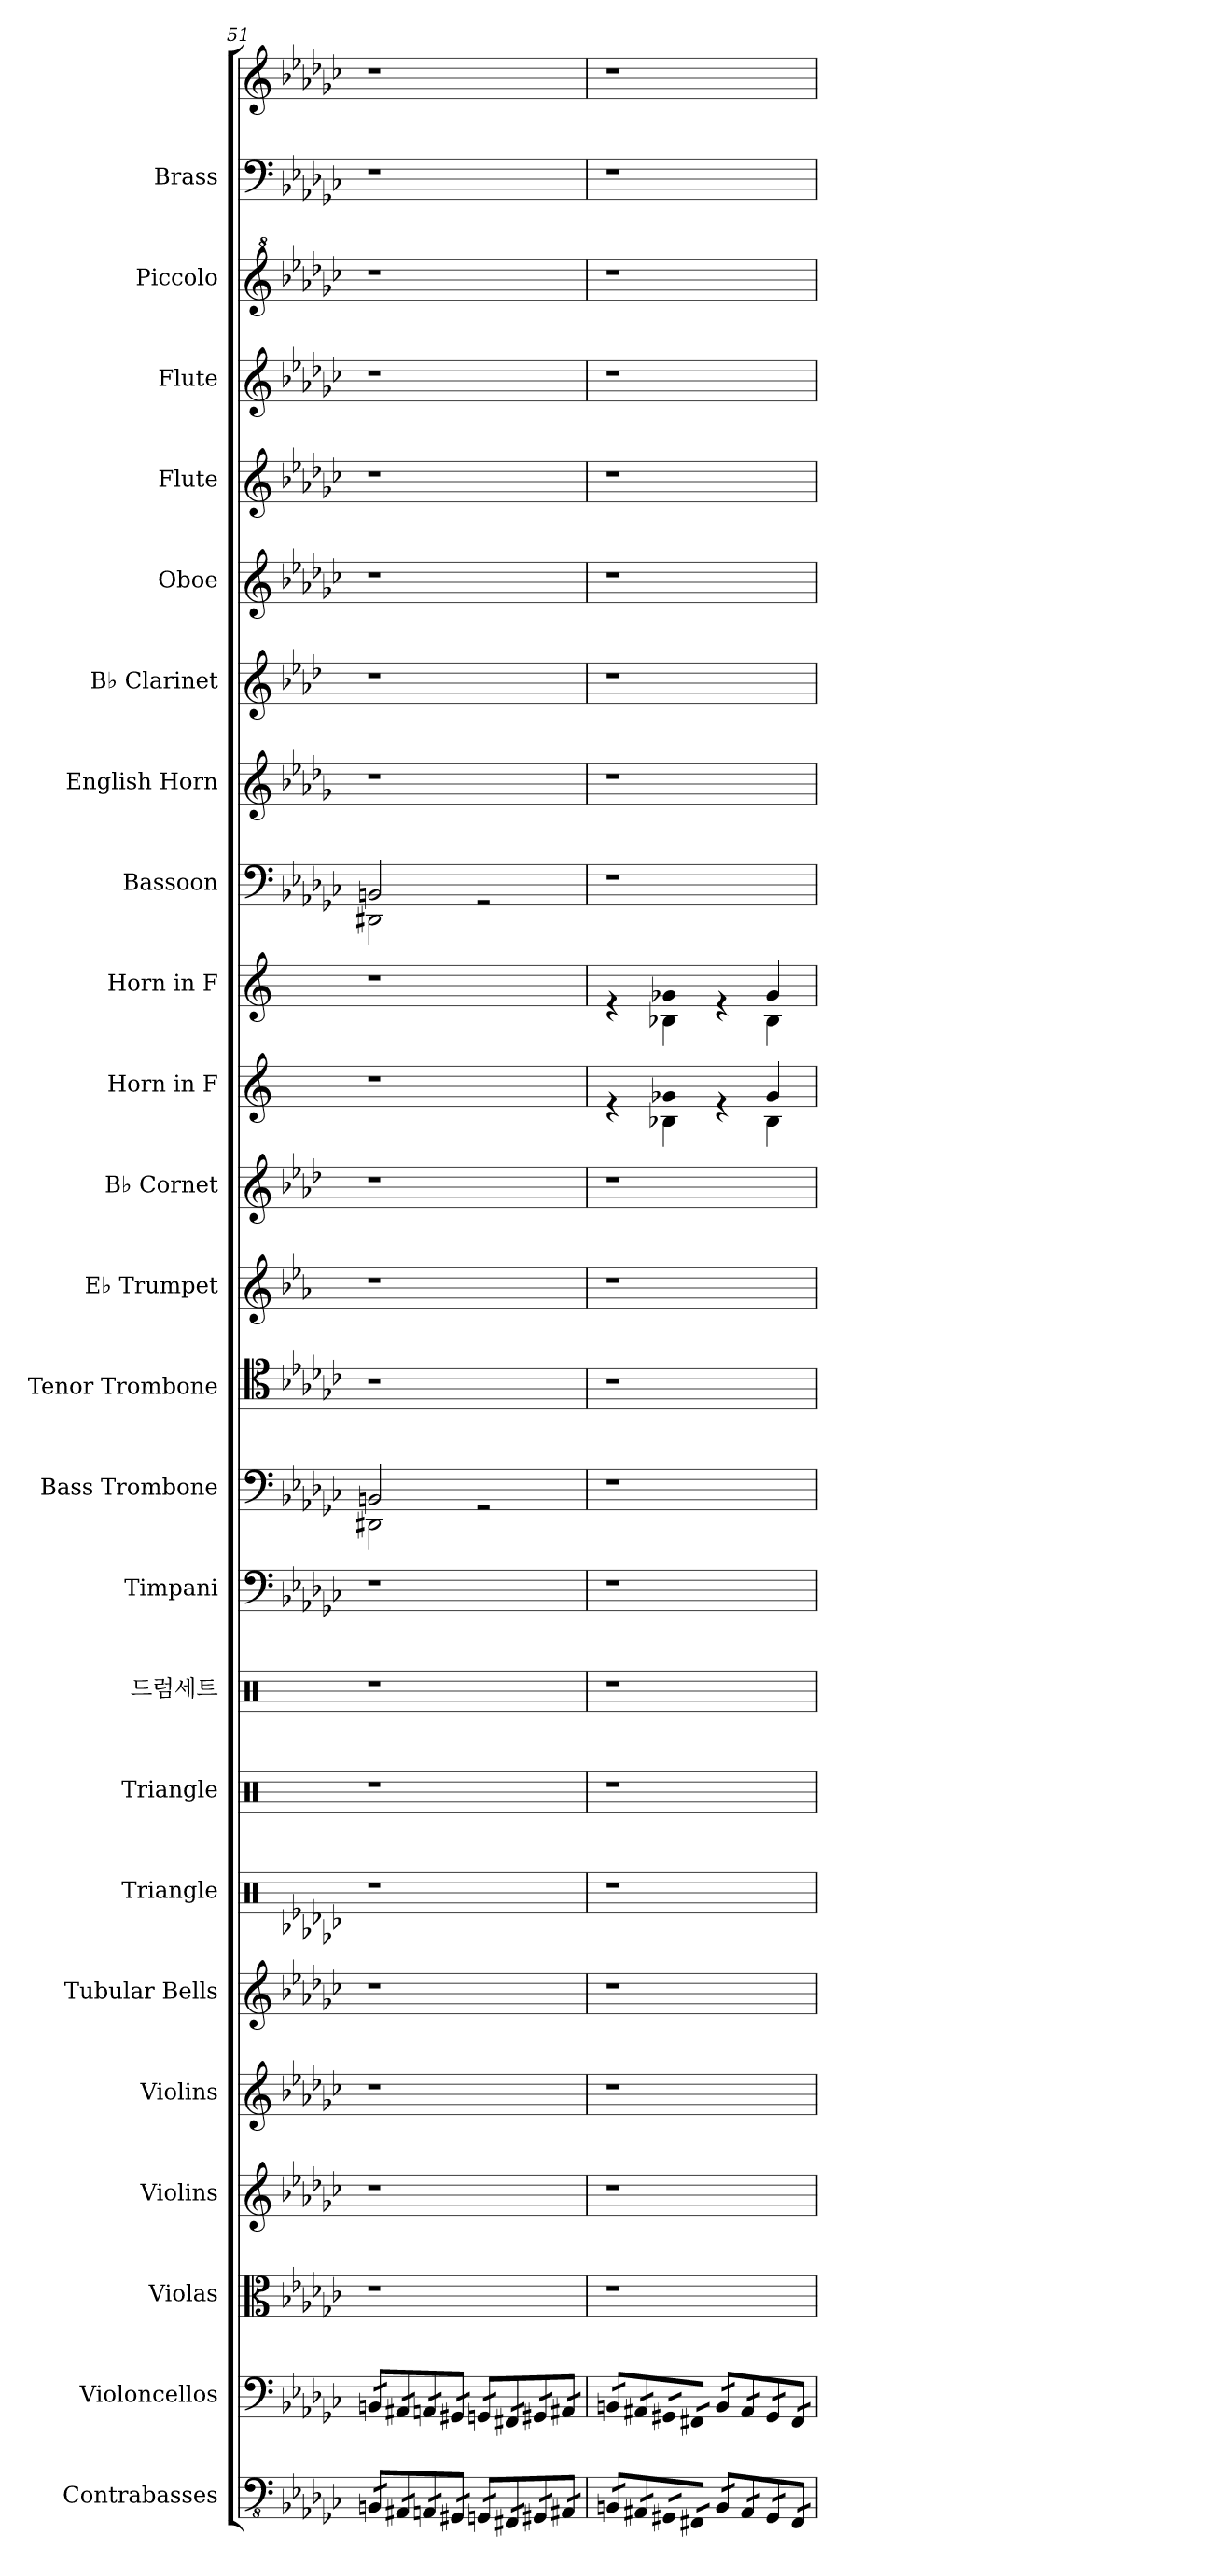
**kern	**kern	**kern	**kern	**kern	**kern	**kern	**kern	**kern	**kern	**kern	**kern	**kern	**kern	**kern	**kern	**kern	**kern	**kern	**kern	**kern	**kern	**kern	**kern	**kern
*part24	*part23	*part22	*part21	*part20	*part19	*part18	*part17	*part16	*part15	*part14	*part13	*part12	*part11	*part10	*part9	*part8	*part7	*part6	*part5	*part4	*part3	*part2	*part1	*part1
*staff25	*staff24	*staff23	*staff22	*staff21	*staff20	*staff19	*staff18	*staff17	*staff16	*staff15	*staff14	*staff13	*staff12	*staff11	*staff10	*staff9	*staff8	*staff7	*staff6	*staff5	*staff4	*staff3	*staff2	*staff1
*I"Contrabasses	*I"Violoncellos	*I"Violas	*I"Violins	*I"Violins	*I"Tubular Bells	*I"Triangle	*I"Triangle	*I"드럼세트	*I"Timpani	*I"Bass Trombone	*I"Tenor Trombone	*I"E♭ Trumpet	*I"B♭ Cornet	*I"Horn in F	*I"Horn in F	*I"Bassoon	*I"English Horn	*I"B♭ Clarinet	*I"Oboe	*I"Flute	*I"Flute	*I"Piccolo	*I"Brass	*
*I'Cbs.	*I'Vcs.	*I'Vlas.	*I'Vlns.	*I'Vlns.	*I'Tu. Be.	*I'Trgl.	*I'Trgl.	*	*I'Timp.	*I'B. Tbn.	*I'T. Tbn.	*I'E♭ Tpt.	*I'B♭ Cnt.	*	*	*I'Bsn.	*I'E. Hn.	*I'B♭ Cl.	*I'Ob.	*I'Fl.	*I'Fl.	*I'Picc.	*I'Br.	*
*clefFv4	*clefF4	*clefC3	*clefG2	*clefG2	*clefG2	*clefX	*clefX	*clefX	*clefF4	*clefF4	*clefC4	*clefG2	*clefG2	*clefG2	*clefG2	*clefF4	*clefG2	*clefG2	*clefG2	*clefG2	*clefG2	*clefG^2	*clefF4	*clefG2
*	*	*	*	*	*	*	*	*	*	*	*	*ITrd1c2	*ITrd1c2	*ITrd4c7	*ITrd4c7	*	*ITrd4c7	*ITrd1c2	*	*	*	*ITrd-7c-12	*	*
*k[b-e-a-d-g-c-]	*k[b-e-a-d-g-c-]	*k[b-e-a-d-g-c-]	*k[b-e-a-d-g-c-]	*k[b-e-a-d-g-c-]	*k[b-e-a-d-g-c-]	*k[b-e-a-d-g-c-]	*k[]	*k[]	*k[b-e-a-d-g-c-]	*k[b-e-a-d-g-c-]	*k[b-e-a-d-g-c-]	*k[b-e-a-d-g-]	*k[b-e-a-d-g-c-]	*k[b-]	*k[b-]	*k[b-e-a-d-g-c-]	*k[b-e-a-d-g-c-]	*k[b-e-a-d-g-c-]	*k[b-e-a-d-g-c-]	*k[b-e-a-d-g-c-]	*k[b-e-a-d-g-c-]	*k[b-e-a-d-g-c-]	*k[b-e-a-d-g-c-]	*k[b-e-a-d-g-c-]
=51	=51	=51	=51	=51	=51	=51	=51	=51	=51	=51	=51	=51	=51	=51	=51	=51	=51	=51	=51	=51	=51	=51	=51	=51
*	*	*	*	*	*	*	*	*	*	*^	*	*	*	*	*	*^	*	*	*	*	*	*	*	*
*tremolo	*	*	*	*	*	*	*	*	*	*	*	*	*	*	*	*	*	*	*	*	*	*	*	*	*	*
*	*tremolo	*	*	*	*	*	*	*	*	*	*	*	*	*	*	*	*	*	*	*	*	*	*	*	*	*
16BBBn/LL	16BBn/LL	1r	1r	1r	1r	1r	1r	1r	1r	2BBn/	2DD#X\	1r	1r	1r	1r	1r	2BBn/	2DD#X\	1r	1r	1r	1r	1r	1r	1r	1r
16BBBn/	16BBn/	.	.	.	.	.	.	.	.	.	.	.	.	.	.	.	.	.	.	.	.	.	.	.	.	.
16AAA#X/	16AA#X/	.	.	.	.	.	.	.	.	.	.	.	.	.	.	.	.	.	.	.	.	.	.	.	.	.
16AAA#X/	16AA#X/	.	.	.	.	.	.	.	.	.	.	.	.	.	.	.	.	.	.	.	.	.	.	.	.	.
16AAAn/	16AAn/	.	.	.	.	.	.	.	.	.	.	.	.	.	.	.	.	.	.	.	.	.	.	.	.	.
16AAAn/	16AAn/	.	.	.	.	.	.	.	.	.	.	.	.	.	.	.	.	.	.	.	.	.	.	.	.	.
16GGG#X/	16GG#X/	.	.	.	.	.	.	.	.	.	.	.	.	.	.	.	.	.	.	.	.	.	.	.	.	.
16GGG#X/JJ	16GG#X/JJ	.	.	.	.	.	.	.	.	.	.	.	.	.	.	.	.	.	.	.	.	.	.	.	.	.
16GGGn/LL	16GGn/LL	.	.	.	.	.	.	.	.	2rGG	2ryy	.	.	.	.	.	2rGG	2ryy	.	.	.	.	.	.	.	.
16GGGn/	16GGn/	.	.	.	.	.	.	.	.	.	.	.	.	.	.	.	.	.	.	.	.	.	.	.	.	.
16FFF#X/	16FF#X/	.	.	.	.	.	.	.	.	.	.	.	.	.	.	.	.	.	.	.	.	.	.	.	.	.
16FFF#X/	16FF#X/	.	.	.	.	.	.	.	.	.	.	.	.	.	.	.	.	.	.	.	.	.	.	.	.	.
16GGG#X/	16GG#X/	.	.	.	.	.	.	.	.	.	.	.	.	.	.	.	.	.	.	.	.	.	.	.	.	.
16GGG#X/	16GG#X/	.	.	.	.	.	.	.	.	.	.	.	.	.	.	.	.	.	.	.	.	.	.	.	.	.
16AAA#X/	16AA#X/	.	.	.	.	.	.	.	.	.	.	.	.	.	.	.	.	.	.	.	.	.	.	.	.	.
16AAA#X/JJ	16AA#X/JJ	.	.	.	.	.	.	.	.	.	.	.	.	.	.	.	.	.	.	.	.	.	.	.	.	.
*	*	*	*	*	*	*	*	*	*	*v	*v	*	*	*	*	*	*v	*v	*	*	*	*	*	*	*	*
=52	=52	=52	=52	=52	=52	=52	=52	=52	=52	=52	=52	=52	=52	=52	=52	=52	=52	=52	=52	=52	=52	=52	=52	=52
*	*	*	*	*	*	*	*	*	*	*	*	*	*	*^	*^	*	*	*	*	*	*	*	*	*
16BBBn/LL	16BBn/LL	1r	1r	1r	1r	1r	1r	1r	1r	1r	1r	1r	1r	4re	4ryy	4re	4ryy	1r	1r	1r	1r	1r	1r	1r	1r	1r
16BBBn/	16BBn/	.	.	.	.	.	.	.	.	.	.	.	.	.	.	.	.	.	.	.	.	.	.	.	.	.
16AAA#X/	16AA#X/	.	.	.	.	.	.	.	.	.	.	.	.	.	.	.	.	.	.	.	.	.	.	.	.	.
16AAA#X/	16AA#X/	.	.	.	.	.	.	.	.	.	.	.	.	.	.	.	.	.	.	.	.	.	.	.	.	.
16GGG#X/	16GG#X/	.	.	.	.	.	.	.	.	.	.	.	.	4c-X/	4E-X\	4c-X/	4E-X\	.	.	.	.	.	.	.	.	.
16GGG#X/	16GG#X/	.	.	.	.	.	.	.	.	.	.	.	.	.	.	.	.	.	.	.	.	.	.	.	.	.
16FFF#X/	16FF#X/	.	.	.	.	.	.	.	.	.	.	.	.	.	.	.	.	.	.	.	.	.	.	.	.	.
16FFF#X/JJ	16FF#X/JJ	.	.	.	.	.	.	.	.	.	.	.	.	.	.	.	.	.	.	.	.	.	.	.	.	.
16BBB/LL	16BB/LL	.	.	.	.	.	.	.	.	.	.	.	.	4re	4ryy	4re	4ryy	.	.	.	.	.	.	.	.	.
16BBB/	16BB/	.	.	.	.	.	.	.	.	.	.	.	.	.	.	.	.	.	.	.	.	.	.	.	.	.
16AAA#/	16AA#/	.	.	.	.	.	.	.	.	.	.	.	.	.	.	.	.	.	.	.	.	.	.	.	.	.
16AAA#/	16AA#/	.	.	.	.	.	.	.	.	.	.	.	.	.	.	.	.	.	.	.	.	.	.	.	.	.
16GGG#/	16GG#/	.	.	.	.	.	.	.	.	.	.	.	.	4c-/	4E-\	4c-/	4E-\	.	.	.	.	.	.	.	.	.
16GGG#/	16GG#/	.	.	.	.	.	.	.	.	.	.	.	.	.	.	.	.	.	.	.	.	.	.	.	.	.
16FFF#/	16FF#/	.	.	.	.	.	.	.	.	.	.	.	.	.	.	.	.	.	.	.	.	.	.	.	.	.
16FFF#/JJ	16FF#/JJ	.	.	.	.	.	.	.	.	.	.	.	.	.	.	.	.	.	.	.	.	.	.	.	.	.
*	*Xtremolo	*	*	*	*	*	*	*	*	*	*	*	*	*	*	*	*	*	*	*	*	*	*	*	*	*
*Xtremolo	*	*	*	*	*	*	*	*	*	*	*	*	*	*	*	*	*	*	*	*	*	*	*	*	*	*
*	*	*	*	*	*	*	*	*	*	*	*	*	*	*v	*v	*	*	*	*	*	*	*	*	*	*	*
*	*	*	*	*	*	*	*	*	*	*	*	*	*	*	*v	*v	*	*	*	*	*	*	*	*	*
=	=	=	=	=	=	=	=	=	=	=	=	=	=	=	=	=	=	=	=	=	=	=	=	=
*-	*-	*-	*-	*-	*-	*-	*-	*-	*-	*-	*-	*-	*-	*-	*-	*-	*-	*-	*-	*-	*-	*-	*-	*-
